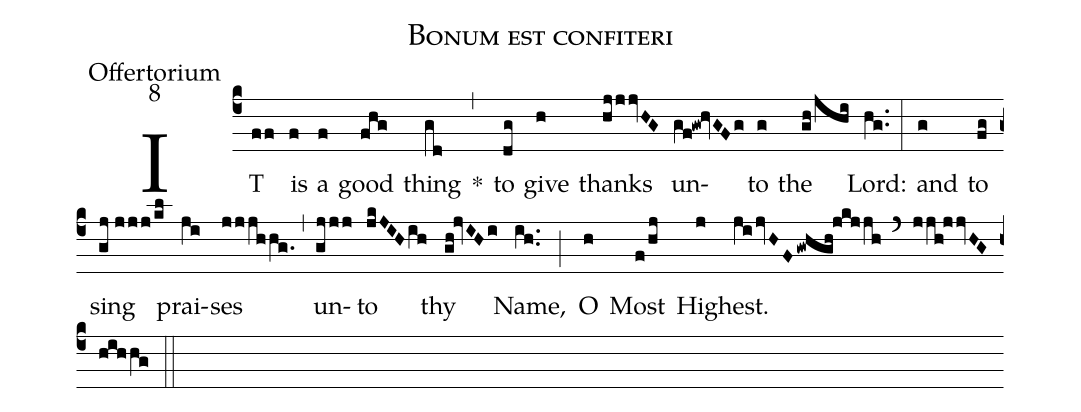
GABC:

name:Bonum est confiteri;
office-part:Offertorium;
mode:8;
%%
(c4) IT(ff) is(f) a(f) good(fhg) thing(gd) *(,) to(dg) give(h) thanks(hjjjvHG) un(gf!gw!hvGFg)to(g) the(gh/jhi) Lord:(hg..) (:) and(g) to(fg) sing(gj//jjj/kl) prai(ji)ses(jjjhhg.) (,) un(gjjj)to(jkJIH/ih) thy(gh!jvIHi) Name,(ih..) (;) O(h) Most(f/hj) High(j)est.(ji/jvHF/gwhgh!jkjjh) (`) (jjh!jjvHG/hihhg) (::)
